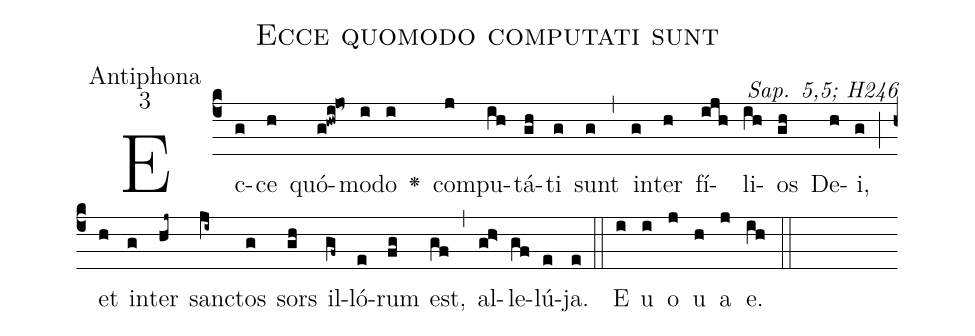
name:Ecce quomodo computati sunt;
office-part:Antiphona;
mode:3;
commentary:Sap. 5,5; H246;
%%
(c4)Ec(g)ce(h)
quó(g!hwi!jo~)mo(i)do(i) <v>\greheightstar</v>()  com(j)pu(ih)tá(gh)ti(g) sunt(g) (,) in(g)ter(h) fí(ijh)li(ih)os(gh) De(h)i,(g) (;)
et(h) in(g)ter(hj~) san(ji~)ctos(g) sors(gh) il(gf~)ló(e)rum(fg) est,(gf) (,)
al(gh>)le(gf)lú(e)ja.(e) (::)

E(i) u(i) o(j) u(h) a(j) e.(ih) (::)
